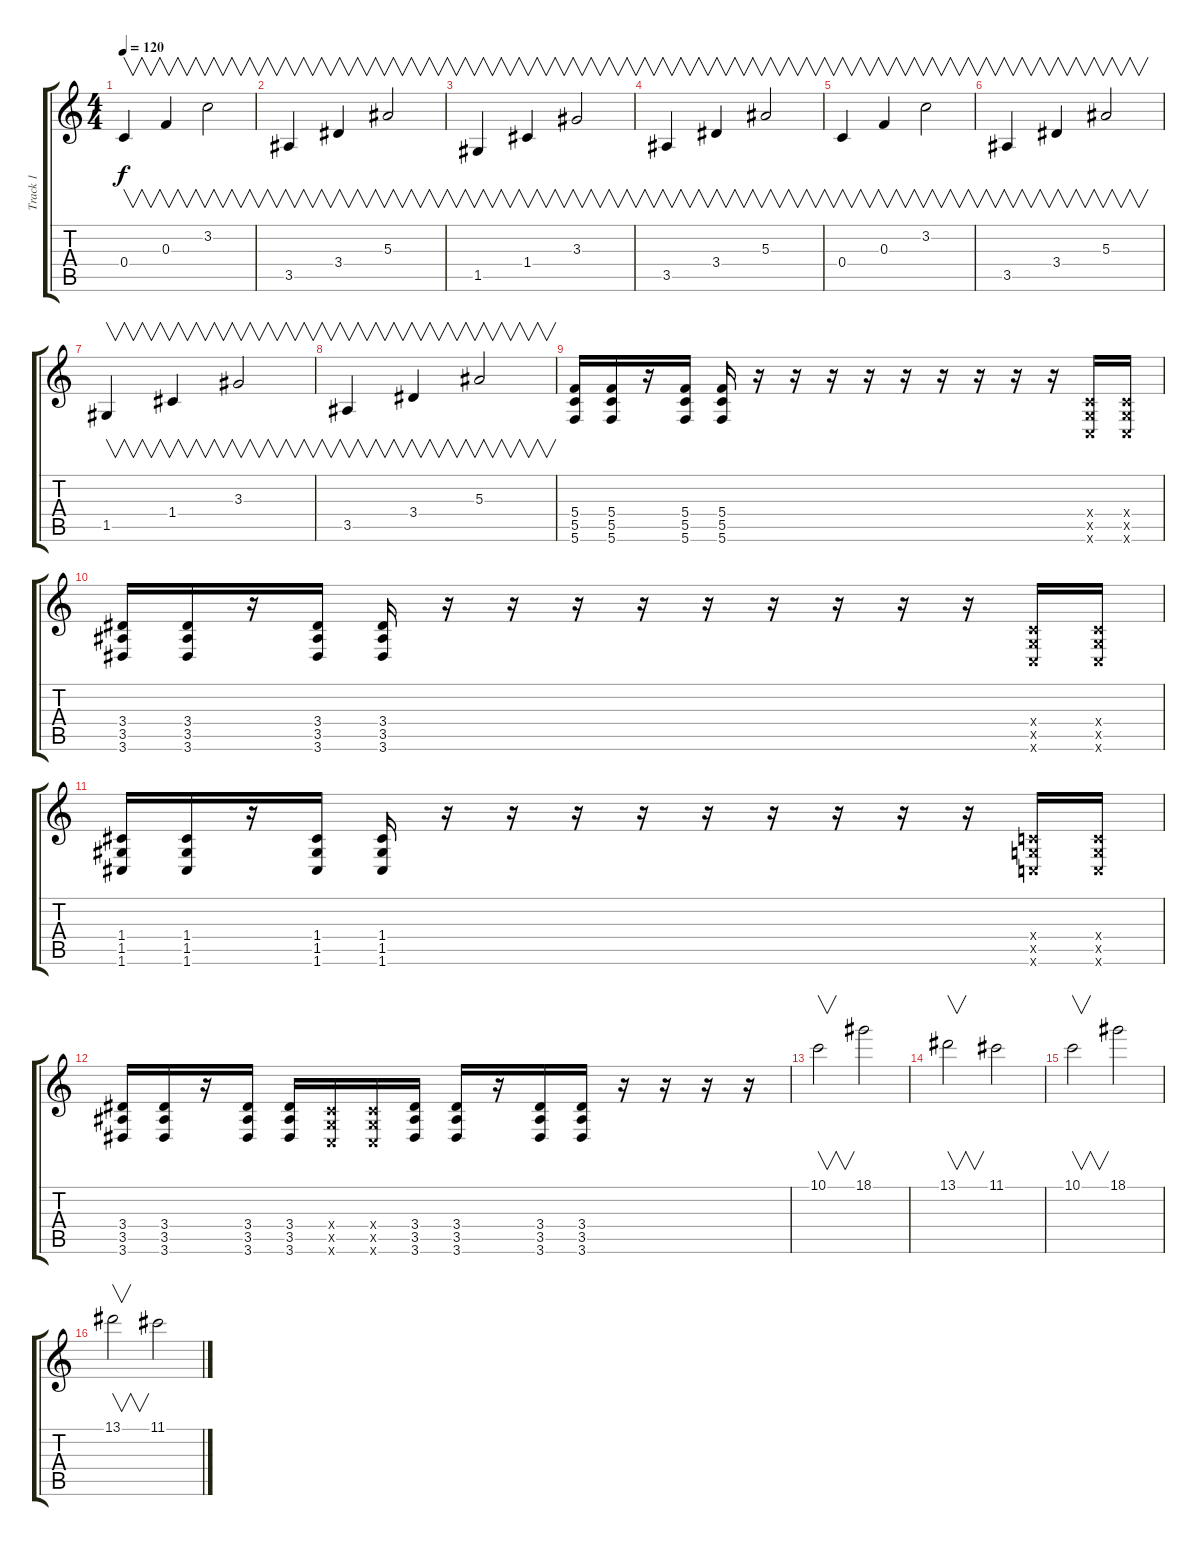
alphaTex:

\track ("Track 1" "Track 1") {instrument overdrivenguitar}
\staff {score tabs}
\tuning (D4 A3 F3 C3 G2 C2) {hide}
\ts (4 4)
\tempo 120
\clef g2
\ks c
0.4.4{v dy f volume 13} 0.3.4{v} 3.2.2{v} |
3.5.4{v} 3.4.4{v} 5.3.2{v} |
1.5.4{v} 1.4.4{v} 3.3.2{v} |
3.5.4{v} 3.4.4{v} 5.3.2{v} |
0.4.4{v} 0.3.4{v} 3.2.2{v} |
3.5.4{v} 3.4.4{v} 5.3.2{v} |
1.5.4{v} 1.4.4{v} 3.3.2{v} |
3.5.4{v} 3.4.4{v} 5.3.2{v} |
(5.4 5.5 5.6).16 (5.4 5.5 5.6).16 r.16 (5.4 5.5 5.6).16 (5.4 5.5 5.6).16 r.16 r.16 r.16 r.16 r.16 r.16 r.16 r.16 r.16 (0.4{x} 0.5{x} 0.6{x}).16 (0.4{x} 0.5{x} 0.6{x}).16 |
(3.4 3.5 3.6).16 (3.4 3.5 3.6).16 r.16 (3.4 3.5 3.6).16 (3.4 3.5 3.6).16 r.16 r.16 r.16 r.16 r.16 r.16 r.16 r.16 r.16 (0.4{x} 0.5{x} 0.6{x}).16 (0.4{x} 0.5{x} 0.6{x}).16 |
(1.4 1.5 1.6).16 (1.4 1.5 1.6).16 r.16 (1.4 1.5 1.6).16 (1.4 1.5 1.6).16 r.16 r.16 r.16 r.16 r.16 r.16 r.16 r.16 r.16 (0.4{x} 0.5{x} 0.6{x}).16 (0.4{x} 0.5{x} 0.6{x}).16 |
(3.4 3.5 3.6).16 (3.4 3.5 3.6).16 r.16 (3.4 3.5 3.6).16 (3.4 3.5 3.6).16 (0.4{x} 0.5{x} 0.6{x}).16 (0.4{x} 0.5{x} 0.6{x}).16 (3.4 3.5 3.6).16 (3.4 3.5 3.6).16 r.16 (3.4 3.5 3.6).16 (3.4 3.5 3.6).16 r.16 r.16 r.16 r.16 |
10.1.2{v volume 12 instrument overdrivenguitar} 18.1.2 |
13.1.2{v} 11.1.2 |
10.1.2{v} 18.1.2 |
13.1.2{v} 11.1.2
